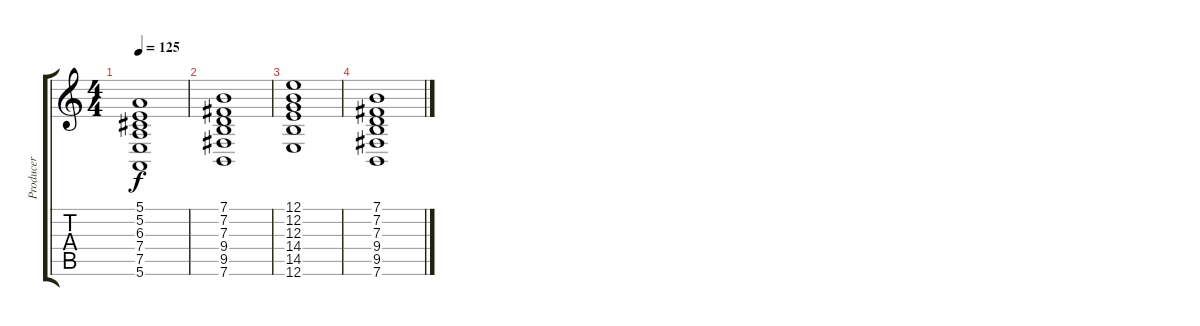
\track ("Producer" "Producer") {instrument stringensemble1}
\staff {score tabs}
\tuning (E4 B3 G3 D3 A2 E2) {hide}
\ts (4 4)
\tempo 125
\clef g2
\ks c
(5.1 5.2 6.3 7.4 7.5 5.6).1{dy f} |
(7.1 7.2 7.3 9.4 9.5 7.6).1 |
(12.1 12.2 12.3 14.4 14.5 12.6).1 |
(7.1 7.2 7.3 9.4 9.5 7.6).1
